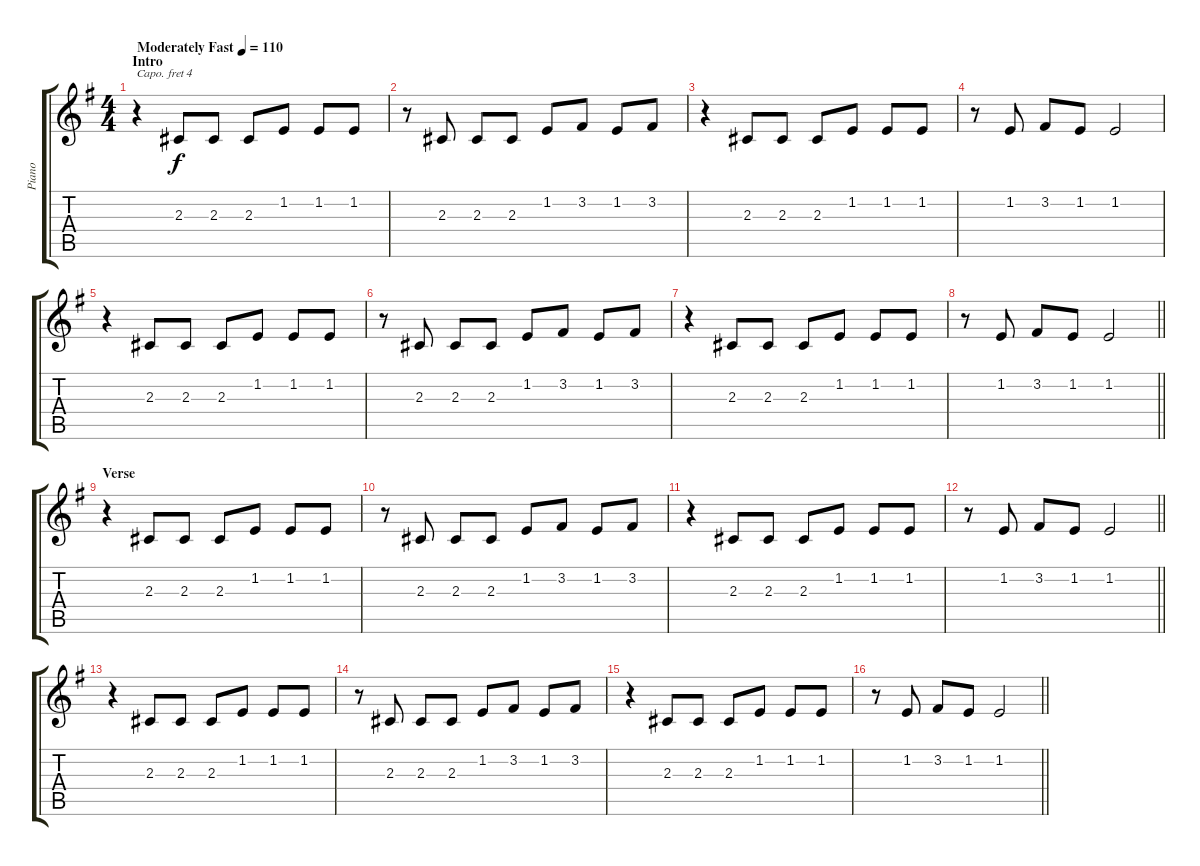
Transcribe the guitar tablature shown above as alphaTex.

\track ("Piano" "Piano") {instrument rockorgan}
\staff {score tabs}
\capo 4
\tuning (E4 B3 G3 D3 A2 E2) {hide}
\ts (4 4)
\section ("" "Intro")
\tempo (110 "Moderately Fast")
\clef g2
\ks g
r.4{dy f volume 9 instrument rockorgan} 2.3.8 2.3.8 2.3.8 1.2.8 1.2.8 1.2.8 |
r.8 2.3.8 2.3.8 2.3.8 1.2.8 3.2.8 1.2.8 3.2.8 |
r.4 2.3.8 2.3.8 2.3.8 1.2.8 1.2.8 1.2.8 |
r.8 1.2.8 3.2.8 1.2.8 1.2.2 |
r.4 2.3.8 2.3.8 2.3.8 1.2.8 1.2.8 1.2.8 |
r.8 2.3.8 2.3.8 2.3.8 1.2.8 3.2.8 1.2.8 3.2.8 |
r.4 2.3.8 2.3.8 2.3.8 1.2.8 1.2.8 1.2.8 |
\barLineRight lightlight
r.8 1.2.8 3.2.8 1.2.8 1.2.2 |
\section ("" "Verse")
r.4 2.3.8 2.3.8 2.3.8 1.2.8 1.2.8 1.2.8 |
r.8 2.3.8 2.3.8 2.3.8 1.2.8 3.2.8 1.2.8 3.2.8 |
r.4 2.3.8 2.3.8 2.3.8 1.2.8 1.2.8 1.2.8 |
\barLineRight lightlight
r.8 1.2.8 3.2.8 1.2.8 1.2.2 |
r.4 2.3.8 2.3.8 2.3.8 1.2.8 1.2.8 1.2.8 |
r.8 2.3.8 2.3.8 2.3.8 1.2.8 3.2.8 1.2.8 3.2.8 |
r.4 2.3.8 2.3.8 2.3.8 1.2.8 1.2.8 1.2.8 |
\barLineRight lightlight
r.8 1.2.8 3.2.8 1.2.8 1.2.2
